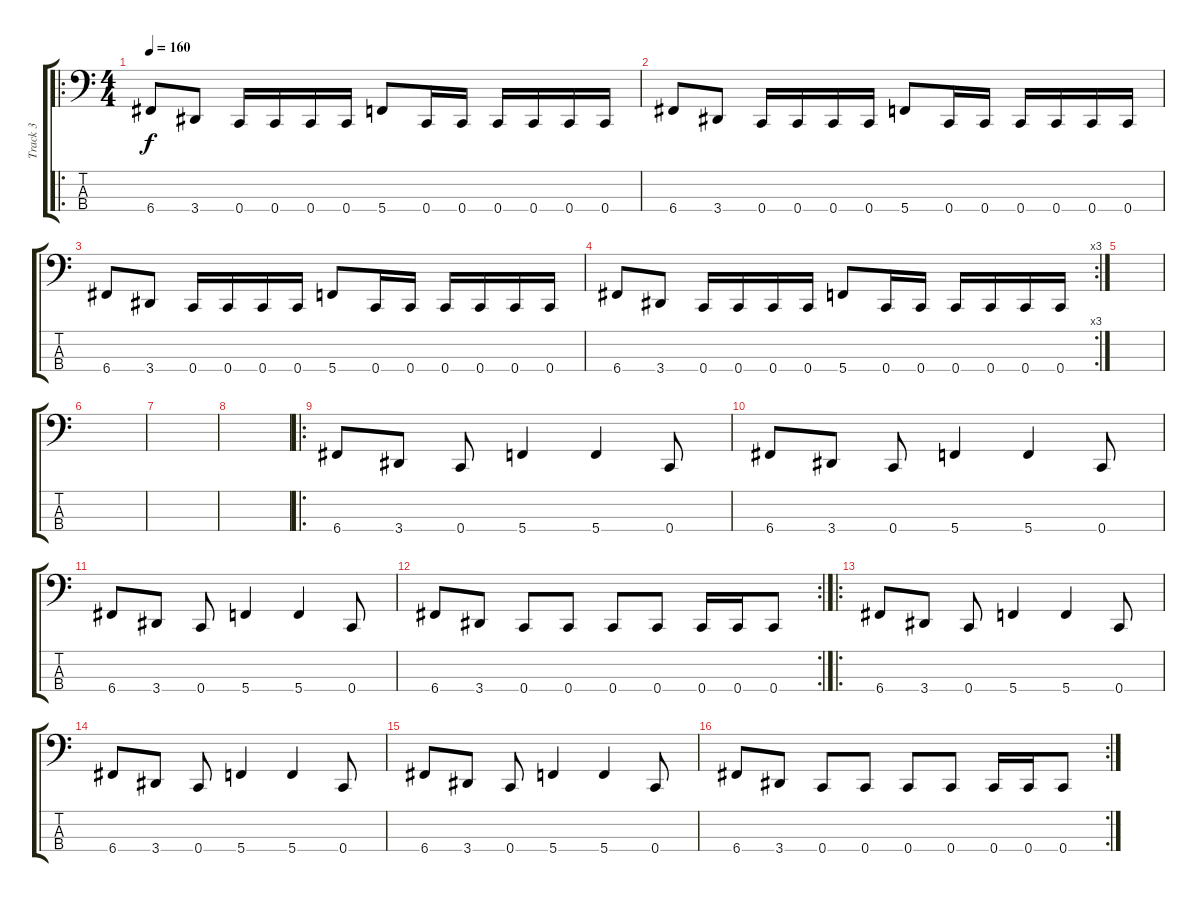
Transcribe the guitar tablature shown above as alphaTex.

\track ("Track 3" "Track 3") {instrument electricbassfinger}
\staff {score tabs}
\tuning (F2 C2 G1 C1) {hide}
\ro
\ts (4 4)
\tempo 160
\clef f4
\ks c
6.4.8{dy f} 3.4.8 0.4.16 0.4.16 0.4.16 0.4.16 5.4.8 0.4.16 0.4.16 0.4.16 0.4.16 0.4.16 0.4.16 |
6.4.8 3.4.8 0.4.16 0.4.16 0.4.16 0.4.16 5.4.8 0.4.16 0.4.16 0.4.16 0.4.16 0.4.16 0.4.16 |
6.4.8 3.4.8 0.4.16 0.4.16 0.4.16 0.4.16 5.4.8 0.4.16 0.4.16 0.4.16 0.4.16 0.4.16 0.4.16 |
\rc 3
6.4.8 3.4.8 0.4.16 0.4.16 0.4.16 0.4.16 5.4.8 0.4.16 0.4.16 0.4.16 0.4.16 0.4.16 0.4.16 |
|
|
|
|
\ro
6.4.8 3.4.8 0.4.8 5.4.4 5.4.4 0.4.8 |
6.4.8 3.4.8 0.4.8 5.4.4 5.4.4 0.4.8 |
6.4.8 3.4.8 0.4.8 5.4.4 5.4.4 0.4.8 |
\rc 2
6.4.8 3.4.8 0.4.8 0.4.8 0.4.8 0.4.8 0.4.16 0.4.16 0.4.8 |
\ro
6.4.8 3.4.8 0.4.8 5.4.4 5.4.4 0.4.8 |
6.4.8 3.4.8 0.4.8 5.4.4 5.4.4 0.4.8 |
6.4.8 3.4.8 0.4.8 5.4.4 5.4.4 0.4.8 |
\rc 2
6.4.8 3.4.8 0.4.8 0.4.8 0.4.8 0.4.8 0.4.16 0.4.16 0.4.8
